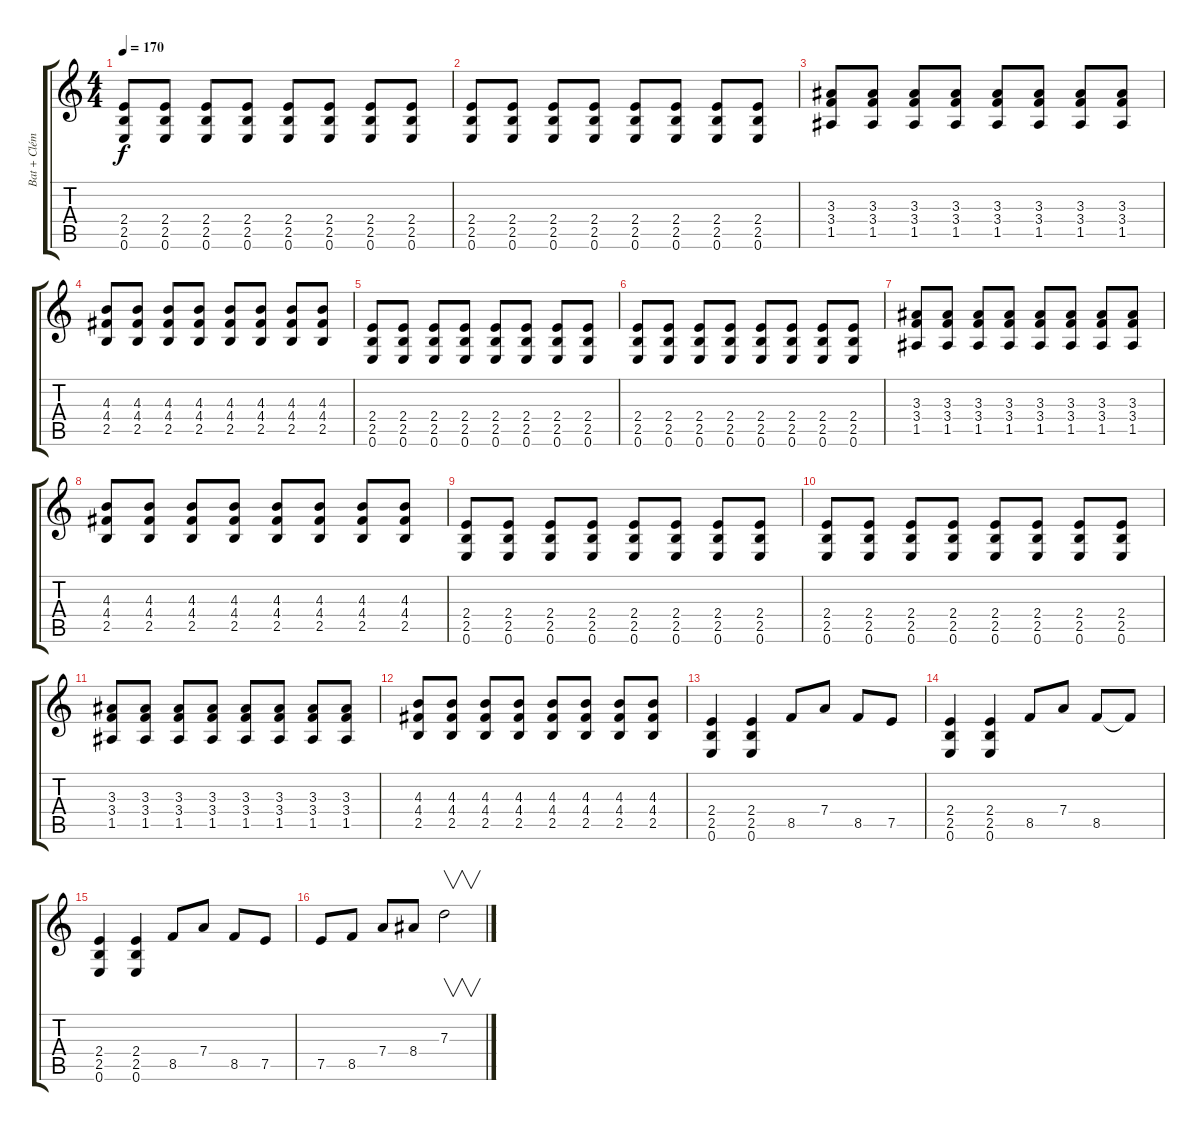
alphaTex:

\track ("Bat + Clément - Guitar" "Bat + Clém") {instrument distortionguitar}
\staff {score tabs}
\tuning (E4 B3 G3 D3 A2 E2) {hide}
\ts (4 4)
\tempo 170
\clef g2
\ks c
(2.4 2.5 0.6).8{dy f} (2.4 2.5 0.6).8 (2.4 2.5 0.6).8 (2.4 2.5 0.6).8 (2.4 2.5 0.6).8 (2.4 2.5 0.6).8 (2.4 2.5 0.6).8 (2.4 2.5 0.6).8 |
(2.4 2.5 0.6).8 (2.4 2.5 0.6).8 (2.4 2.5 0.6).8 (2.4 2.5 0.6).8 (2.4 2.5 0.6).8 (2.4 2.5 0.6).8 (2.4 2.5 0.6).8 (2.4 2.5 0.6).8 |
(3.3 3.4 1.5).8 (3.3 3.4 1.5).8 (3.3 3.4 1.5).8 (3.3 3.4 1.5).8 (3.3 3.4 1.5).8 (3.3 3.4 1.5).8 (3.3 3.4 1.5).8 (3.3 3.4 1.5).8 |
(4.3 4.4 2.5).8 (4.3 4.4 2.5).8 (4.3 4.4 2.5).8 (4.3 4.4 2.5).8 (4.3 4.4 2.5).8 (4.3 4.4 2.5).8 (4.3 4.4 2.5).8 (4.3 4.4 2.5).8 |
(2.4 2.5 0.6).8 (2.4 2.5 0.6).8 (2.4 2.5 0.6).8 (2.4 2.5 0.6).8 (2.4 2.5 0.6).8 (2.4 2.5 0.6).8 (2.4 2.5 0.6).8 (2.4 2.5 0.6).8 |
(2.4 2.5 0.6).8 (2.4 2.5 0.6).8 (2.4 2.5 0.6).8 (2.4 2.5 0.6).8 (2.4 2.5 0.6).8 (2.4 2.5 0.6).8 (2.4 2.5 0.6).8 (2.4 2.5 0.6).8 |
(3.3 3.4 1.5).8 (3.3 3.4 1.5).8 (3.3 3.4 1.5).8 (3.3 3.4 1.5).8 (3.3 3.4 1.5).8 (3.3 3.4 1.5).8 (3.3 3.4 1.5).8 (3.3 3.4 1.5).8 |
(4.3 4.4 2.5).8 (4.3 4.4 2.5).8 (4.3 4.4 2.5).8 (4.3 4.4 2.5).8 (4.3 4.4 2.5).8 (4.3 4.4 2.5).8 (4.3 4.4 2.5).8 (4.3 4.4 2.5).8 |
(2.4 2.5 0.6).8 (2.4 2.5 0.6).8 (2.4 2.5 0.6).8 (2.4 2.5 0.6).8 (2.4 2.5 0.6).8 (2.4 2.5 0.6).8 (2.4 2.5 0.6).8 (2.4 2.5 0.6).8 |
(2.4 2.5 0.6).8 (2.4 2.5 0.6).8 (2.4 2.5 0.6).8 (2.4 2.5 0.6).8 (2.4 2.5 0.6).8 (2.4 2.5 0.6).8 (2.4 2.5 0.6).8 (2.4 2.5 0.6).8 |
(3.3 3.4 1.5).8 (3.3 3.4 1.5).8 (3.3 3.4 1.5).8 (3.3 3.4 1.5).8 (3.3 3.4 1.5).8 (3.3 3.4 1.5).8 (3.3 3.4 1.5).8 (3.3 3.4 1.5).8 |
(4.3 4.4 2.5).8 (4.3 4.4 2.5).8 (4.3 4.4 2.5).8 (4.3 4.4 2.5).8 (4.3 4.4 2.5).8 (4.3 4.4 2.5).8 (4.3 4.4 2.5).8 (4.3 4.4 2.5).8 |
(2.4 2.5 0.6).4 (2.4 2.5 0.6).4 8.5.8 7.4.8 8.5.8 7.5.8 |
(2.4 2.5 0.6).4 (2.4 2.5 0.6).4 8.5.8 7.4.8 8.5.8 8.5{t}.8 |
(2.4 2.5 0.6).4 (2.4 2.5 0.6).4 8.5.8 7.4.8 8.5.8 7.5.8 |
7.5.8 8.5.8 7.4.8 8.4.8 7.3.2{v}
